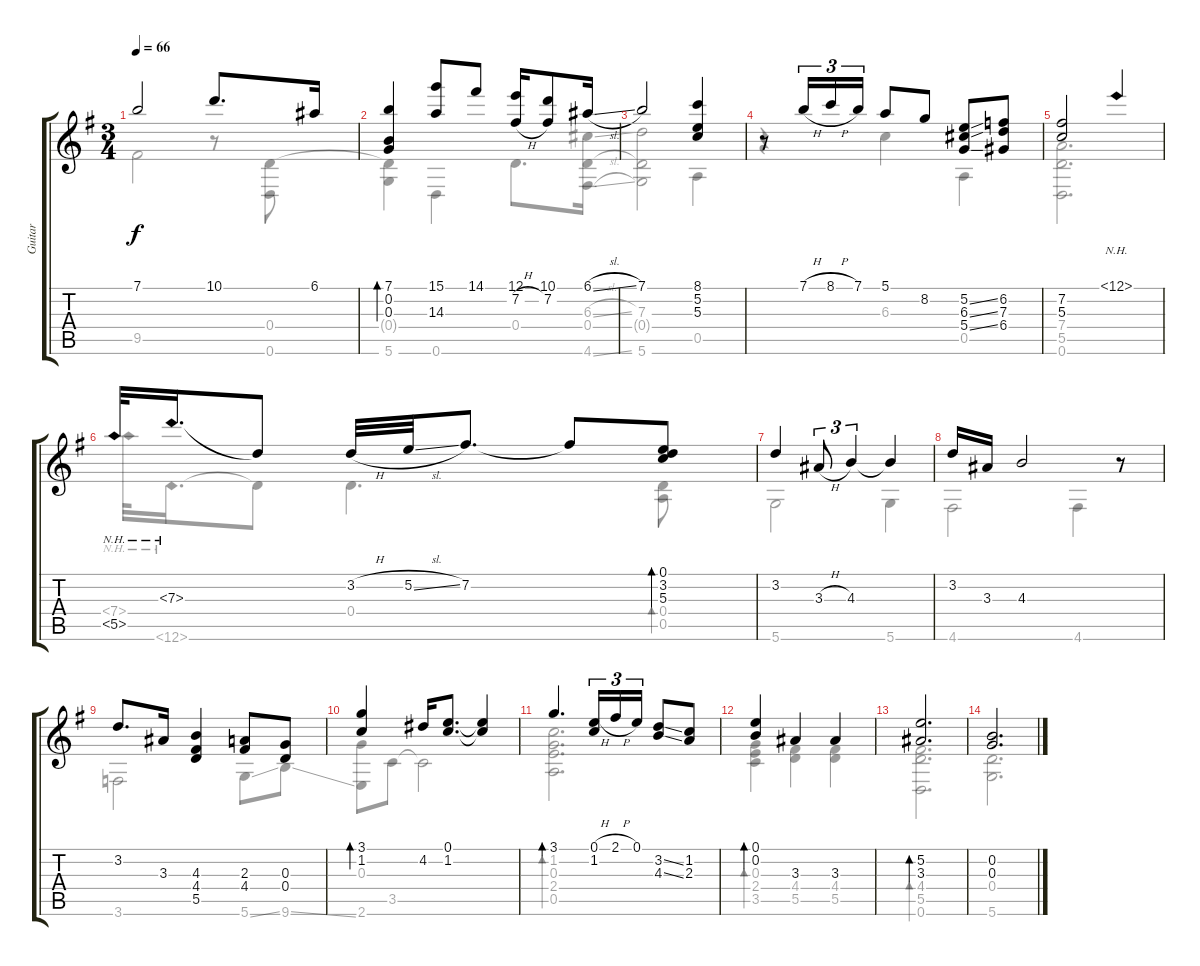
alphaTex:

\track ("Guitar" "Guitar") {instrument acousticguitarnylon}
\staff {score tabs}
\tuning (E4 B3 G3 D3 A2 D2) {hide}
\voice
\ts (3 4)
\tempo 66
\clef g2
\ks eminor
7.1.2{dy f} 10.1.8{d} 6.1.16 |
(7.1 0.2 0.3).4{bd 120} (15.1 14.3).8 14.1.8 (12.1 7.2{h}).16 (10.1 7.2).8 6.1{sl}.16 |
7.1.2 (8.1 5.2 5.3).4 |
r.8 7.1{h}.16{tu (3 2)} 8.1{h}.16{tu (3 2)} 7.1.16{tu (3 2)} 5.1.8 8.2.8 (5.2{ss} 6.3{ss} 5.4{ss}).8 (6.2 7.3 6.4).8 |
(7.2 5.3).2 12.1{nh}.4 |
5.5{nh}.32 7.3{nh}.16{d} 7.3{t}.8 3.2{h}.32 5.2{sl}.32 7.2.8{d} 7.2{t}.8 (0.1 3.2 5.3).8{bd 120} |
3.2.4 3.3{h}.8{tu (3 2)} 4.3.4{tu (3 2)} 4.3{t}.4 |
3.2.16 3.3.16 4.3.2 r.8 |
3.2.8{d} 3.3.16 (4.3 4.4 5.5).4 (2.3 4.4).8 (0.3 0.4).8 |
(3.1 1.2).4{bd 120} 4.2.16 (0.1 1.2).8{d} (0.1{t} 1.2{t}).4 |
3.1.4{d bd 120} (0.1{h} 1.2).16{tu (3 2)} 2.1{h}.16{tu (3 2)} 0.1.16{tu (3 2)} (3.2{ss} 4.3{ss}).8 (1.2 2.3).8 |
(0.1 0.2).4{bd 120} 3.3.4 3.3.4 |
(5.2 3.3).2{d bd 120} |
(0.2 0.3).2{d}
\voice
\clef g2
\ottava regular
\simile none
\ks eminor
9.5.2{dy f} r.8 (0.4 0.6).8 |
(0.4{t} 5.6).4 0.6.4 0.4.8{d} (6.3{sl} 0.4 4.6{sl}).16 |
(7.3 0.4{t} 5.6).2 0.5.4 |
r.4 6.3.4 0.5.4 |
(7.4 5.5 0.6).2{d} |
7.4{nh}.32 12.6{nh}.16{d} 12.6{t}.8 0.4.4{d} (0.4 0.5).8{bd 120} |
5.6.2 5.6.4 |
4.6.2 4.6.4 |
3.6.2 5.6{ss}.8 9.6{ss}.8 |
(0.3 2.6).8 3.5.8 3.5{t}.2 |
(1.2 0.3 2.4 0.5).2{d bd 120} |
(0.3 2.4 3.5).4{bd 120} (4.4 5.5).4 (4.4 5.5).4 |
(4.4 5.5 0.6).2{d bd 120} |
(0.4 5.6).2{d}
